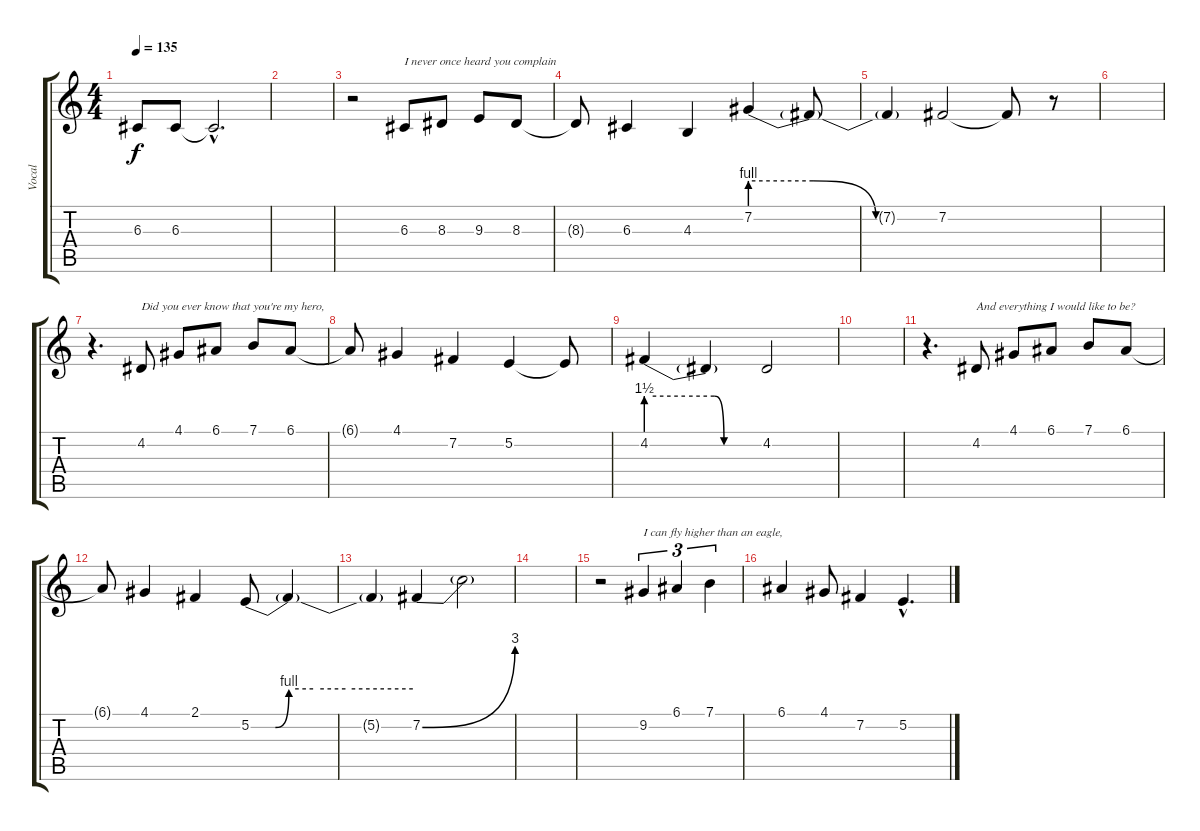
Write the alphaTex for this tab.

\track ("Vocal" "Vocal") {instrument lead6voice}
\staff {score tabs}
\tuning (E4 B3 G3 D3 A2 E2) {hide}
\ts (4 4)
\tempo 135
\clef g2
\ks c
6.3{t}.8{dy f} 6.3.8 6.3{hac t}.2{d} |
|
r.2 6.3.8{txt "I never once heard you complain"} 8.3.8 9.3.8 8.3.8 |
8.3{t}.8 6.3.4 4.3.4 7.2{be (custom 0 4 20 4 40 0 60 0)}.4 7.2{t}.8 |
7.2{t}.4 7.2.2 7.2{t}.8 r.8 |
|
r.4{d} 4.2.8{txt "Did you ever know that you're my hero,"} 4.1.8 6.1.8 7.1.8 6.1.8 |
6.1{t}.8 4.1.4 7.2.4 5.2.4 5.2{t}.8 |
4.2{be (custom 0 6 20 6 35 6 40 0 60 0)}.4 4.2{t}.4 4.2.2 |
|
r.4{d} 4.2.8{txt "And everything I would like to be?"} 4.1.8 6.1.8 7.1.8 6.1.8 |
6.1{t}.8 4.1.4 2.1.4 5.2{be (custom 0 0 9 0 14 4 23 4 35 4 60 4)}.8 5.2{t}.4 |
5.2{t}.4 7.2{be (bend 0 0 60 12)}.4 7.2{t}.2 |
|
r.2 9.2.4{tu (3 2) txt "I can fly higher than an eagle,"} 6.1.4{tu (3 2)} 7.1.4{tu (3 2)} |
6.1.4 4.1.8 7.2.4 5.2{hac}.4{d}
